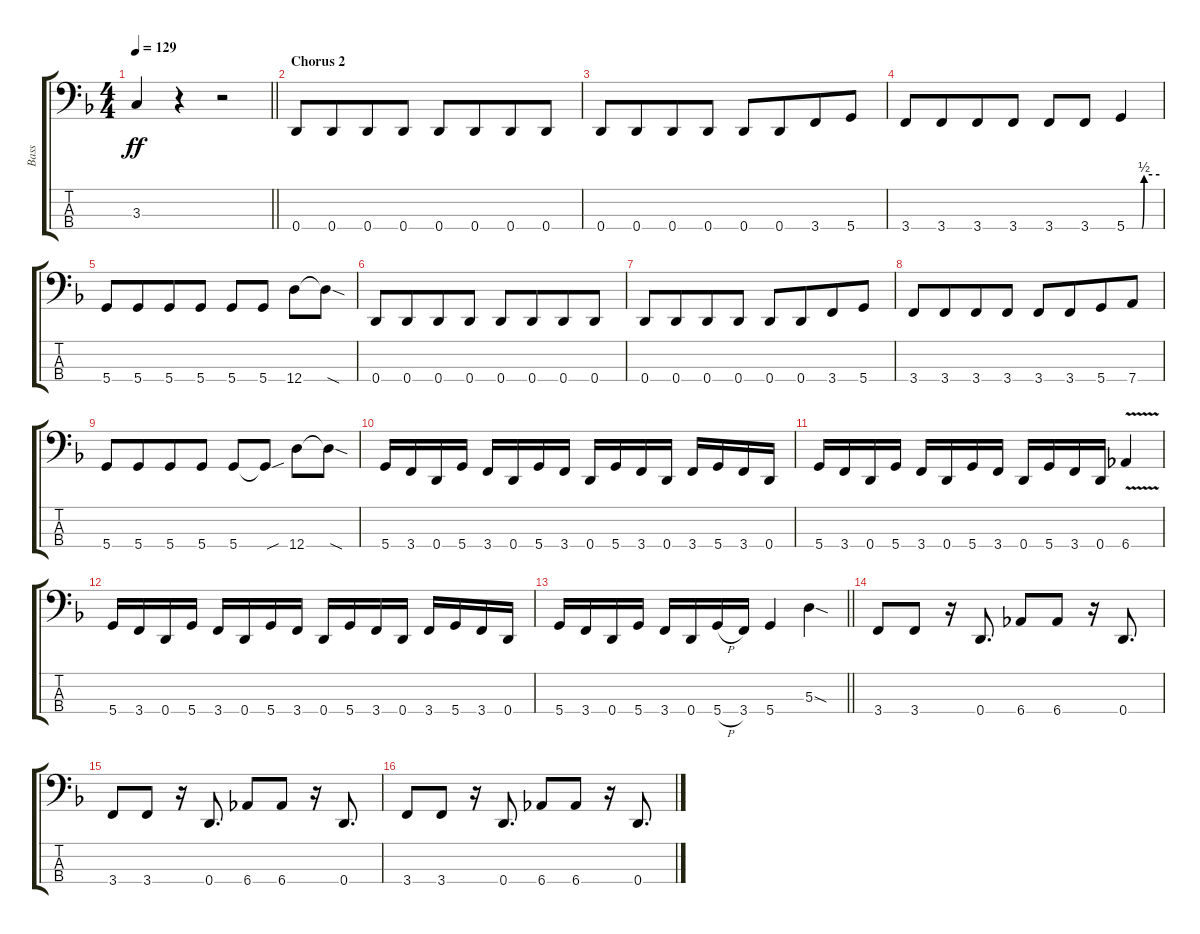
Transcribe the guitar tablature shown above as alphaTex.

\track ("Bass" "Bass") {instrument electricbassfinger}
\staff {score tabs}
\tuning (G2 D2 A1 D1) {hide}
\ts (4 4)
\tempo 129
\clef f4
\barLineRight lightlight
\ks dminor
3.3.4{dy ff} r.4 r.2 |
\section ("" "Chorus 2")
0.4.8 0.4.8{beam merge} 0.4.8 0.4.8 0.4.8 0.4.8{beam merge} 0.4.8 0.4.8 |
0.4.8 0.4.8{beam merge} 0.4.8 0.4.8 0.4.8 0.4.8{beam merge} 3.4.8 5.4.8 |
3.4.8 3.4.8{beam merge} 3.4.8 3.4.8 3.4.8 3.4.8 5.4{be (custom 0 0 28 0 32 2 60 2)}.4 |
5.4.8 5.4.8{beam merge} 5.4.8 5.4.8 5.4.8 5.4.8 12.4.8 12.4{sod t}.8 |
0.4.8 0.4.8{beam merge} 0.4.8 0.4.8 0.4.8 0.4.8{beam merge} 0.4.8 0.4.8 |
0.4.8 0.4.8{beam merge} 0.4.8 0.4.8 0.4.8 0.4.8{beam merge} 3.4.8 5.4.8 |
3.4.8 3.4.8{beam merge} 3.4.8 3.4.8 3.4.8 3.4.8{beam merge} 5.4.8 7.4.8 |
5.4.8 5.4.8{beam merge} 5.4.8 5.4.8 5.4.8 5.4{sou t}.8 12.4.8 12.4{sod t}.8 |
5.4.16 3.4.16 0.4.16 5.4.16 3.4.16 0.4.16 5.4.16 3.4.16 0.4.16 5.4.16 3.4.16 0.4.16 3.4.16 5.4.16 3.4.16 0.4.16 |
5.4.16 3.4.16 0.4.16 5.4.16 3.4.16 0.4.16 5.4.16 3.4.16 0.4.16 5.4.16 3.4.16 0.4.16 6.4{v}.4 |
5.4.16 3.4.16 0.4.16 5.4.16 3.4.16 0.4.16 5.4.16 3.4.16 0.4.16 5.4.16 3.4.16 0.4.16 3.4.16 5.4.16 3.4.16 0.4.16 |
\barLineRight lightlight
5.4.16 3.4.16 0.4.16 5.4.16 3.4.16 0.4.16 5.4{h}.16 3.4.16 5.4.4 5.3{sod}.4 |
3.4.8 3.4.8 r.16 0.4.8{d} 6.4.8 6.4.8 r.16 0.4.8{d} |
3.4.8 3.4.8 r.16 0.4.8{d} 6.4.8 6.4.8 r.16 0.4.8{d} |
3.4.8 3.4.8 r.16 0.4.8{d} 6.4.8 6.4.8 r.16 0.4.8{d}
